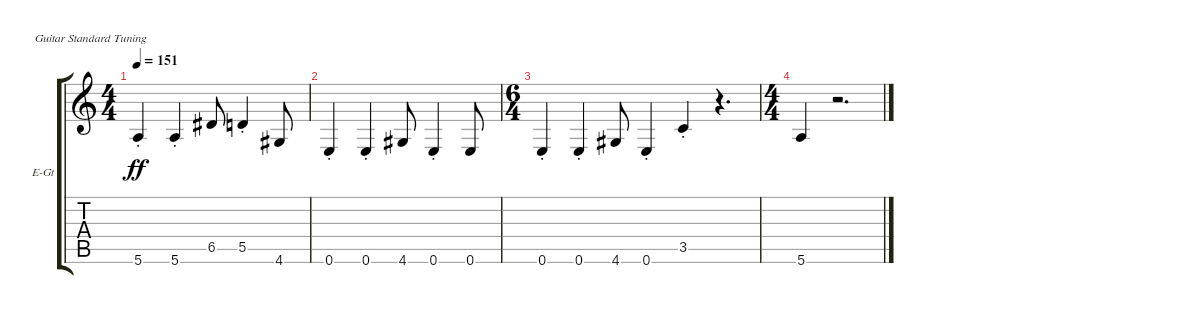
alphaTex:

\defaultSystemsLayout 4
\bracketExtendMode groupsimilarinstruments
\firstSystemTrackNameOrientation horizontal
\otherSystemsTrackNameOrientation horizontal
\track ("Turner" "E-Gt") {instrument electricguitarclean}
\staff {score tabs}
\tuning (E4 B3 G3 D3 A2 E2)
\ts (4 4)
\tempo 151
\clef g2
\ks c
5.6{st}.4{dy ff} 5.6{st}.4 6.5.8 5.5{st}.4 4.6.8 |
0.6{st}.4 0.6{st}.4 4.6.8 0.6{st}.4 0.6.8 |
\ts (6 4)
0.6{st}.4 0.6{st}.4 4.6.8 0.6{st}.4 3.5{st}.4 r.4{d} |
\ts (4 4)
5.6.4 r.2{d}
